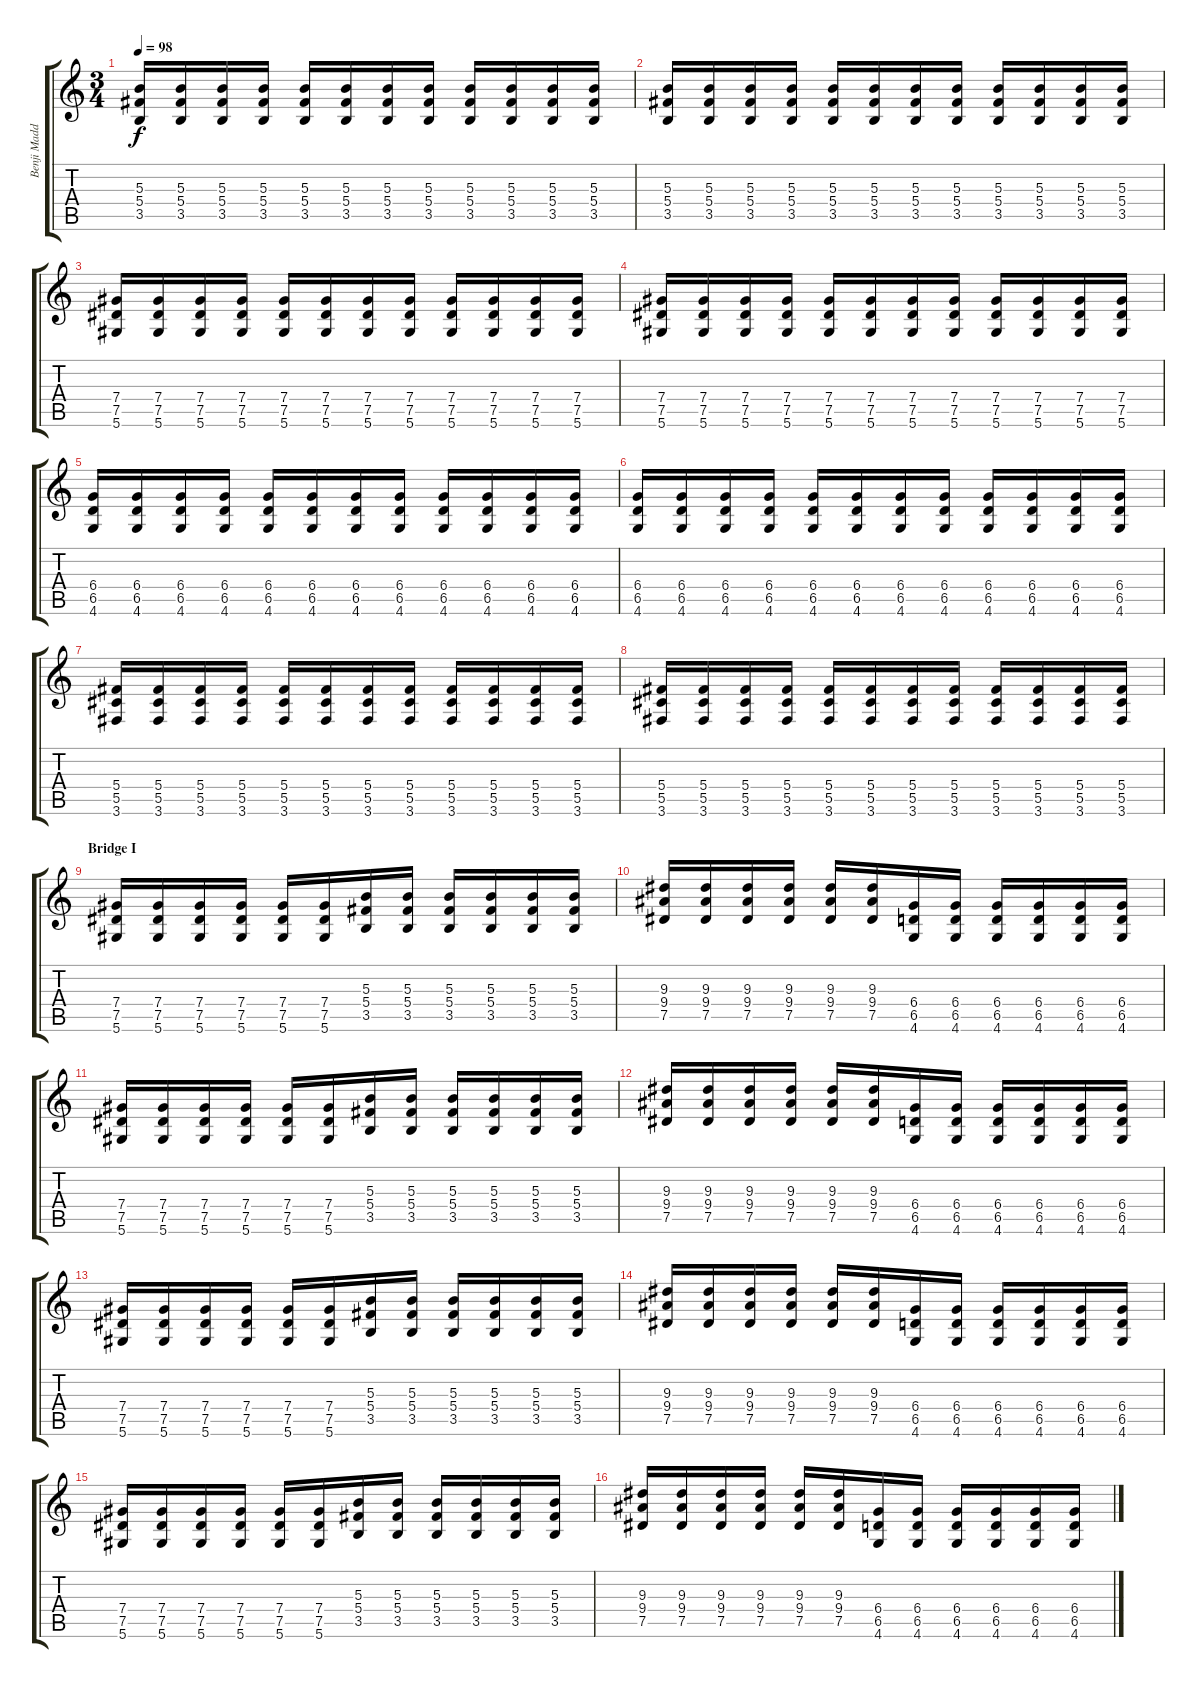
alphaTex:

\track ("Benji Madden : Rhythm" "Benji Madd") {instrument distortionguitar}
\staff {score tabs}
\tuning (Eb4 Bb3 Gb3 Db3 Ab2 Eb2) {hide}
\ts (3 4)
\tempo 98
\clef g2
\ks c
(5.3 5.4 3.5).16{dy f} (5.3 5.4 3.5).16 (5.3 5.4 3.5).16 (5.3 5.4 3.5).16 (5.3 5.4 3.5).16 (5.3 5.4 3.5).16 (5.3 5.4 3.5).16 (5.3 5.4 3.5).16 (5.3 5.4 3.5).16 (5.3 5.4 3.5).16 (5.3 5.4 3.5).16 (5.3 5.4 3.5).16 |
(5.3 5.4 3.5).16 (5.3 5.4 3.5).16 (5.3 5.4 3.5).16 (5.3 5.4 3.5).16 (5.3 5.4 3.5).16 (5.3 5.4 3.5).16 (5.3 5.4 3.5).16 (5.3 5.4 3.5).16 (5.3 5.4 3.5).16 (5.3 5.4 3.5).16 (5.3 5.4 3.5).16 (5.3 5.4 3.5).16 |
(7.4 7.5 5.6).16 (7.4 7.5 5.6).16 (7.4 7.5 5.6).16 (7.4 7.5 5.6).16 (7.4 7.5 5.6).16 (7.4 7.5 5.6).16 (7.4 7.5 5.6).16 (7.4 7.5 5.6).16 (7.4 7.5 5.6).16 (7.4 7.5 5.6).16 (7.4 7.5 5.6).16 (7.4 7.5 5.6).16 |
(7.4 7.5 5.6).16 (7.4 7.5 5.6).16 (7.4 7.5 5.6).16 (7.4 7.5 5.6).16 (7.4 7.5 5.6).16 (7.4 7.5 5.6).16 (7.4 7.5 5.6).16 (7.4 7.5 5.6).16 (7.4 7.5 5.6).16 (7.4 7.5 5.6).16 (7.4 7.5 5.6).16 (7.4 7.5 5.6).16 |
(6.4 6.5 4.6).16 (6.4 6.5 4.6).16 (6.4 6.5 4.6).16 (6.4 6.5 4.6).16 (6.4 6.5 4.6).16 (6.4 6.5 4.6).16 (6.4 6.5 4.6).16 (6.4 6.5 4.6).16 (6.4 6.5 4.6).16 (6.4 6.5 4.6).16 (6.4 6.5 4.6).16 (6.4 6.5 4.6).16 |
(6.4 6.5 4.6).16 (6.4 6.5 4.6).16 (6.4 6.5 4.6).16 (6.4 6.5 4.6).16 (6.4 6.5 4.6).16 (6.4 6.5 4.6).16 (6.4 6.5 4.6).16 (6.4 6.5 4.6).16 (6.4 6.5 4.6).16 (6.4 6.5 4.6).16 (6.4 6.5 4.6).16 (6.4 6.5 4.6).16 |
(5.4 5.5 3.6).16 (5.4 5.5 3.6).16 (5.4 5.5 3.6).16 (5.4 5.5 3.6).16 (5.4 5.5 3.6).16 (5.4 5.5 3.6).16 (5.4 5.5 3.6).16 (5.4 5.5 3.6).16 (5.4 5.5 3.6).16 (5.4 5.5 3.6).16 (5.4 5.5 3.6).16 (5.4 5.5 3.6).16 |
(5.4 5.5 3.6).16 (5.4 5.5 3.6).16 (5.4 5.5 3.6).16 (5.4 5.5 3.6).16 (5.4 5.5 3.6).16 (5.4 5.5 3.6).16 (5.4 5.5 3.6).16 (5.4 5.5 3.6).16 (5.4 5.5 3.6).16 (5.4 5.5 3.6).16 (5.4 5.5 3.6).16 (5.4 5.5 3.6).16 |
\section ("" "Bridge I")
(7.4 7.5 5.6).16 (7.4 7.5 5.6).16 (7.4 7.5 5.6).16 (7.4 7.5 5.6).16 (7.4 7.5 5.6).16 (7.4 7.5 5.6).16 (5.3 5.4 3.5).16 (5.3 5.4 3.5).16 (5.3 5.4 3.5).16 (5.3 5.4 3.5).16 (5.3 5.4 3.5).16 (5.3 5.4 3.5).16 |
(9.3 9.4 7.5).16 (9.3 9.4 7.5).16 (9.3 9.4 7.5).16 (9.3 9.4 7.5).16 (9.3 9.4 7.5).16 (9.3 9.4 7.5).16 (6.4 6.5 4.6).16 (6.4 6.5 4.6).16 (6.4 6.5 4.6).16 (6.4 6.5 4.6).16 (6.4 6.5 4.6).16 (6.4 6.5 4.6).16 |
(7.4 7.5 5.6).16 (7.4 7.5 5.6).16 (7.4 7.5 5.6).16 (7.4 7.5 5.6).16 (7.4 7.5 5.6).16 (7.4 7.5 5.6).16 (5.3 5.4 3.5).16 (5.3 5.4 3.5).16 (5.3 5.4 3.5).16 (5.3 5.4 3.5).16 (5.3 5.4 3.5).16 (5.3 5.4 3.5).16 |
(9.3 9.4 7.5).16 (9.3 9.4 7.5).16 (9.3 9.4 7.5).16 (9.3 9.4 7.5).16 (9.3 9.4 7.5).16 (9.3 9.4 7.5).16 (6.4 6.5 4.6).16 (6.4 6.5 4.6).16 (6.4 6.5 4.6).16 (6.4 6.5 4.6).16 (6.4 6.5 4.6).16 (6.4 6.5 4.6).16 |
(7.4 7.5 5.6).16 (7.4 7.5 5.6).16 (7.4 7.5 5.6).16 (7.4 7.5 5.6).16 (7.4 7.5 5.6).16 (7.4 7.5 5.6).16 (5.3 5.4 3.5).16 (5.3 5.4 3.5).16 (5.3 5.4 3.5).16 (5.3 5.4 3.5).16 (5.3 5.4 3.5).16 (5.3 5.4 3.5).16 |
(9.3 9.4 7.5).16 (9.3 9.4 7.5).16 (9.3 9.4 7.5).16 (9.3 9.4 7.5).16 (9.3 9.4 7.5).16 (9.3 9.4 7.5).16 (6.4 6.5 4.6).16 (6.4 6.5 4.6).16 (6.4 6.5 4.6).16 (6.4 6.5 4.6).16 (6.4 6.5 4.6).16 (6.4 6.5 4.6).16 |
(7.4 7.5 5.6).16 (7.4 7.5 5.6).16 (7.4 7.5 5.6).16 (7.4 7.5 5.6).16 (7.4 7.5 5.6).16 (7.4 7.5 5.6).16 (5.3 5.4 3.5).16 (5.3 5.4 3.5).16 (5.3 5.4 3.5).16 (5.3 5.4 3.5).16 (5.3 5.4 3.5).16 (5.3 5.4 3.5).16 |
(9.3 9.4 7.5).16 (9.3 9.4 7.5).16 (9.3 9.4 7.5).16 (9.3 9.4 7.5).16 (9.3 9.4 7.5).16 (9.3 9.4 7.5).16 (6.4 6.5 4.6).16 (6.4 6.5 4.6).16 (6.4 6.5 4.6).16 (6.4 6.5 4.6).16 (6.4 6.5 4.6).16 (6.4 6.5 4.6).16
